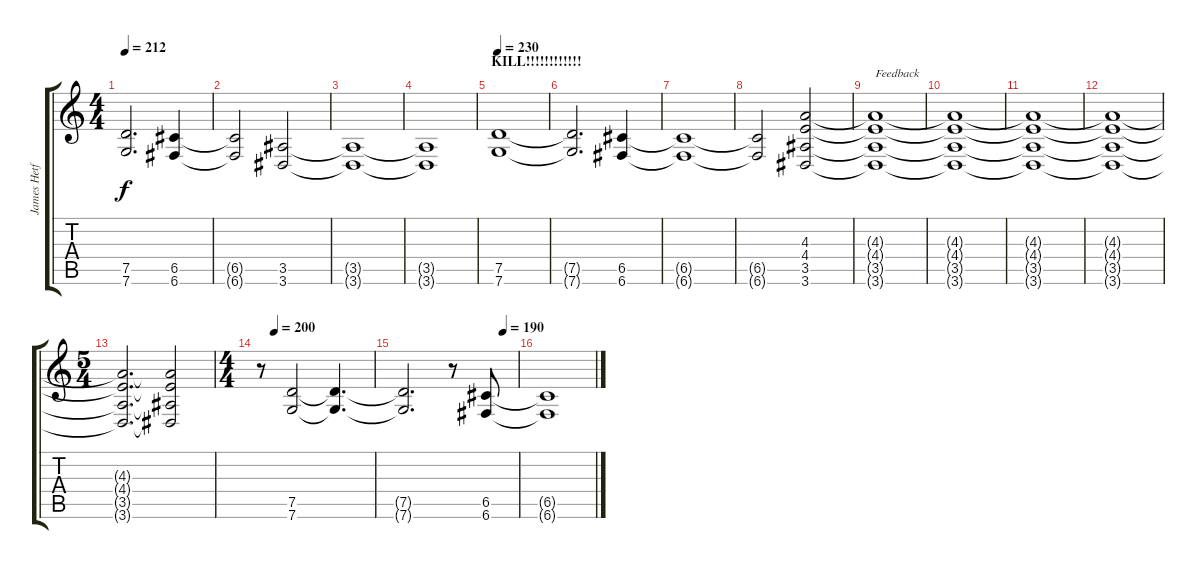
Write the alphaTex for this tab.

\track ("James Hetfield" "James Hetf") {instrument overdrivenguitar}
\staff {score tabs}
\tuning (D4 A3 F3 C3 G2 C2) {hide}
\ts (4 4)
\tempo 212
\clef g2
\ks c
(7.5 7.6).2{d dy f} (6.5 6.6).4 |
(6.5{t} 6.6{t}).2 (3.5 3.6).2 |
(3.5{t} 3.6{t}).1 |
(3.5{t} 3.6{t}).1 |
\section ("" "KILL!!!!!!!!!!!!")
\tempo 230
(7.5 7.6).1 |
(7.5{t} 7.6{t}).2{d} (6.5 6.6).4 |
(6.5{t} 6.6{t}).1 |
(6.5{t} 6.6{t}).2 (4.3 4.4 3.5 3.6).2 |
(4.3{t} 4.4{t} 3.5{t} 3.6{t}).1{txt "Feedback" volume 6} |
(4.3{t} 4.4{t} 3.5{t} 3.6{t}).1 |
(4.3{t} 4.4{t} 3.5{t} 3.6{t}).1 |
(4.3{t} 4.4{t} 3.5{t} 3.6{t}).1 |
\ts (5 4)
(4.3{t} 4.4{t} 3.5{t} 3.6{t}).2{d} (4.3{t} 4.4{t} 3.5{t} 3.6{t}).2 |
\ts (4 4)
\tempo (200 0.125)
r.8 (7.5 7.6).2{volume 13} (7.5{t} 7.6{t}).4{d} |
\tempo (190 0.875)
(7.5{t} 7.6{t}).2{d} r.8 (6.5 6.6).8 |
(6.5{t} 6.6{t}).1
